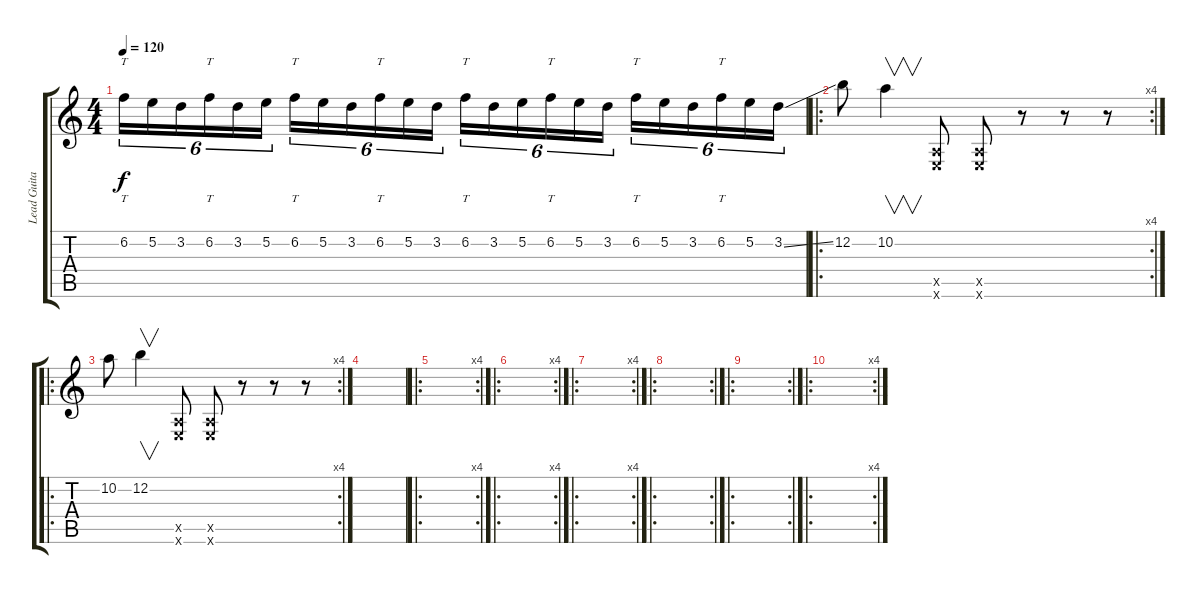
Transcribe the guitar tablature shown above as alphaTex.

\track ("Lead Guitar" "Lead Guita") {instrument distortionguitar}
\staff {score tabs}
\tuning (E4 B3 G3 D3 A2 E2) {hide}
\ts (4 4)
\tempo 120
\clef g2
\ks c
6.2.16{tt tu (6 4) dy f} 5.2.16{tu (6 4)} 3.2.16{tu (6 4)} 6.2.16{tt tu (6 4)} 3.2.16{tu (6 4)} 5.2.16{tu (6 4)} 6.2.16{tt tu (6 4)} 5.2.16{tu (6 4)} 3.2.16{tu (6 4)} 6.2.16{tt tu (6 4)} 5.2.16{tu (6 4)} 3.2.16{tu (6 4)} 6.2.16{tt tu (6 4)} 3.2.16{tu (6 4)} 5.2.16{tu (6 4)} 6.2.16{tt tu (6 4)} 5.2.16{tu (6 4)} 3.2.16{tu (6 4)} 6.2.16{tt tu (6 4)} 5.2.16{tu (6 4)} 3.2.16{tu (6 4)} 6.2.16{tt tu (6 4)} 5.2.16{tu (6 4)} 3.2{ss}.16{tu (6 4)} |
\ro
\rc 4
12.2.8 10.2.4{v} (0.5{x} 0.6{x}).8 (0.5{x} 0.6{x}).8 r.8 r.8 r.8 |
\ro
\rc 4
10.2.8 12.2.4{v} (0.5{x} 0.6{x}).8 (0.5{x} 0.6{x}).8 r.8 r.8 r.8 |
|
\ro
\rc 4
|
\ro
\rc 4
|
\ro
\rc 4
|
\ro
\rc 2
|
\ro
\rc 2
|
\ro
\rc 4
